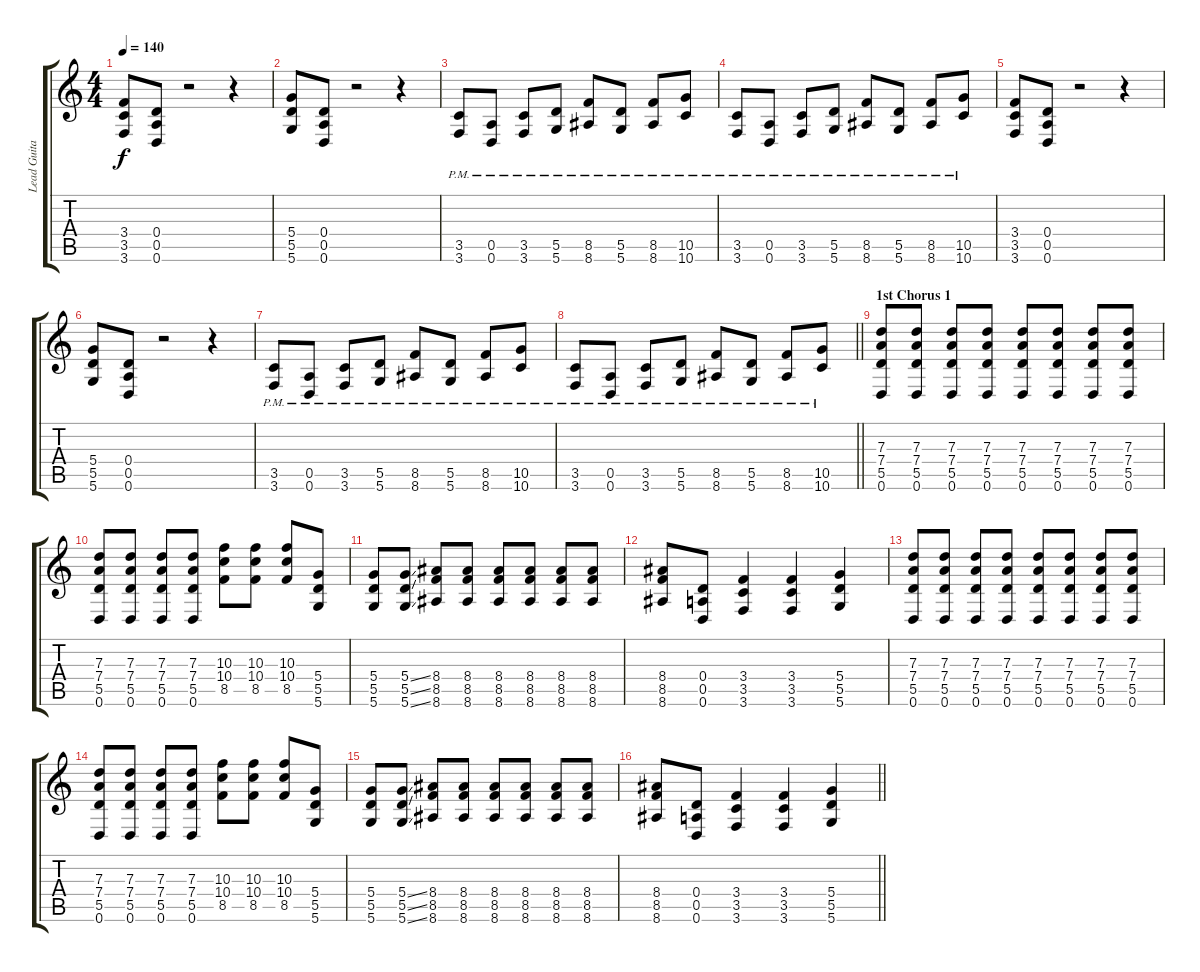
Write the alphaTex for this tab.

\track ("Lead Guitar" "Lead Guita") {instrument distortionguitar}
\staff {score tabs}
\tuning (E4 B3 G3 D3 A2 D2) {hide}
\ts (4 4)
\tempo 140
\clef g2
\ks c
(3.4 3.5 3.6).8{dy f} (0.4 0.5 0.6).8 r.2 r.4 |
(5.4 5.5 5.6).8 (0.4 0.5 0.6).8 r.2 r.4 |
(3.5{pm} 3.6{pm}).8 (0.5{pm} 0.6{pm}).8 (3.5{pm} 3.6{pm}).8 (5.5{pm} 5.6{pm}).8 (8.5{pm} 8.6{pm}).8 (5.5{pm} 5.6{pm}).8 (8.5{pm} 8.6{pm}).8 (10.5{pm} 10.6{pm}).8 |
(3.5{pm} 3.6{pm}).8 (0.5{pm} 0.6{pm}).8 (3.5{pm} 3.6{pm}).8 (5.5{pm} 5.6{pm}).8 (8.5{pm} 8.6{pm}).8 (5.5{pm} 5.6{pm}).8 (8.5{pm} 8.6{pm}).8 (10.5{pm} 10.6{pm}).8 |
(3.4 3.5 3.6).8 (0.4 0.5 0.6).8 r.2 r.4 |
(5.4 5.5 5.6).8 (0.4 0.5 0.6).8 r.2 r.4 |
(3.5{pm} 3.6{pm}).8 (0.5{pm} 0.6{pm}).8 (3.5{pm} 3.6{pm}).8 (5.5{pm} 5.6{pm}).8 (8.5{pm} 8.6{pm}).8 (5.5{pm} 5.6{pm}).8 (8.5{pm} 8.6{pm}).8 (10.5{pm} 10.6{pm}).8 |
\barLineRight lightlight
(3.5{pm} 3.6{pm}).8 (0.5{pm} 0.6{pm}).8 (3.5{pm} 3.6{pm}).8 (5.5{pm} 5.6{pm}).8 (8.5{pm} 8.6{pm}).8 (5.5{pm} 5.6{pm}).8 (8.5{pm} 8.6{pm}).8 (10.5{pm} 10.6{pm}).8 |
\section ("" "1st Chorus 1")
(7.3 7.4 5.5 0.6).8 (7.3 7.4 5.5 0.6).8 (7.3 7.4 5.5 0.6).8 (7.3 7.4 5.5 0.6).8 (7.3 7.4 5.5 0.6).8 (7.3 7.4 5.5 0.6).8 (7.3 7.4 5.5 0.6).8 (7.3 7.4 5.5 0.6).8 |
(7.3 7.4 5.5 0.6).8 (7.3 7.4 5.5 0.6).8 (7.3 7.4 5.5 0.6).8 (7.3 7.4 5.5 0.6).8 (10.3 10.4 8.5).8 (10.3 10.4 8.5).8 (10.3 10.4 8.5).8 (5.4 5.5 5.6).8 |
(5.4 5.5 5.6).8 (5.4{ss} 5.5{ss} 5.6{ss}).8 (8.4 8.5 8.6).8 (8.4 8.5 8.6).8 (8.4 8.5 8.6).8 (8.4 8.5 8.6).8 (8.4 8.5 8.6).8 (8.4 8.5 8.6).8 |
(8.4 8.5 8.6).8 (0.4 0.5 0.6).8 (3.4 3.5 3.6).4 (3.4 3.5 3.6).4 (5.4 5.5 5.6).4 |
(7.3 7.4 5.5 0.6).8 (7.3 7.4 5.5 0.6).8 (7.3 7.4 5.5 0.6).8 (7.3 7.4 5.5 0.6).8 (7.3 7.4 5.5 0.6).8 (7.3 7.4 5.5 0.6).8 (7.3 7.4 5.5 0.6).8 (7.3 7.4 5.5 0.6).8 |
(7.3 7.4 5.5 0.6).8 (7.3 7.4 5.5 0.6).8 (7.3 7.4 5.5 0.6).8 (7.3 7.4 5.5 0.6).8 (10.3 10.4 8.5).8 (10.3 10.4 8.5).8 (10.3 10.4 8.5).8 (5.4 5.5 5.6).8 |
(5.4 5.5 5.6).8 (5.4{ss} 5.5{ss} 5.6{ss}).8 (8.4 8.5 8.6).8 (8.4 8.5 8.6).8 (8.4 8.5 8.6).8 (8.4 8.5 8.6).8 (8.4 8.5 8.6).8 (8.4 8.5 8.6).8 |
\barLineRight lightlight
(8.4 8.5 8.6).8 (0.4 0.5 0.6).8 (3.4 3.5 3.6).4 (3.4 3.5 3.6).4 (5.4 5.5 5.6).4
